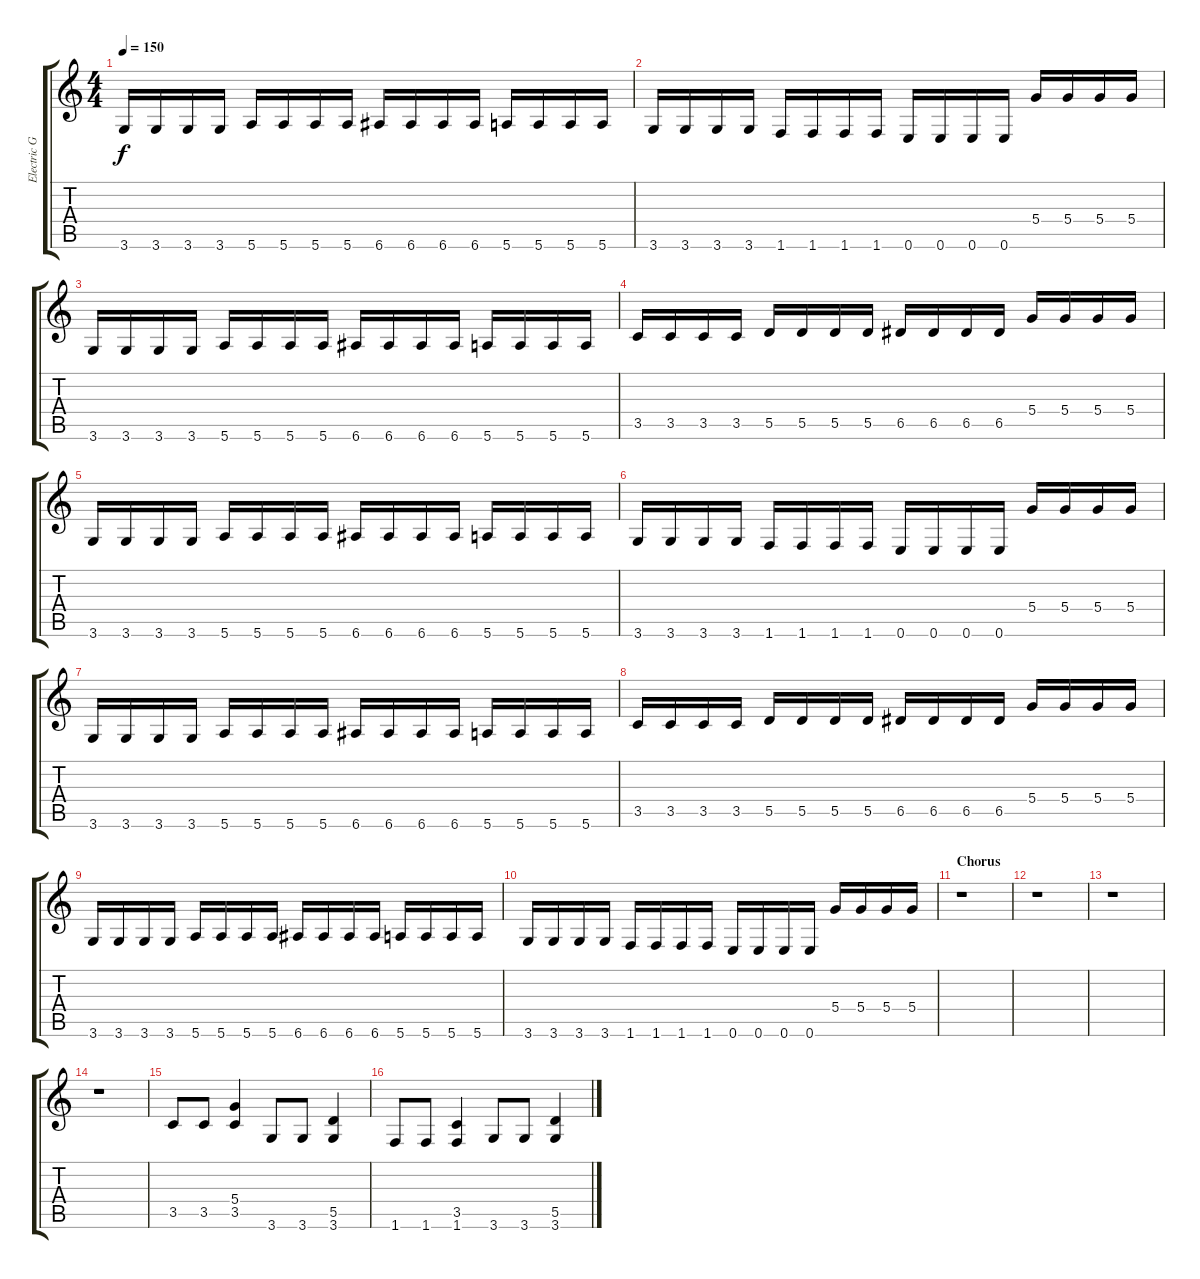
\track ("Electric Guitar" "Electric G") {instrument distortionguitar}
\staff {score tabs}
\tuning (E4 B3 G3 D3 A2 E2) {hide}
\ts (4 4)
\tempo 150
\clef g2
\ks c
3.6.16{dy f} 3.6.16 3.6.16 3.6.16 5.6.16 5.6.16 5.6.16 5.6.16 6.6.16 6.6.16 6.6.16 6.6.16 5.6.16 5.6.16 5.6.16 5.6.16 |
3.6.16 3.6.16 3.6.16 3.6.16 1.6.16 1.6.16 1.6.16 1.6.16 0.6.16 0.6.16 0.6.16 0.6.16 5.4.16 5.4.16 5.4.16 5.4.16 |
3.6.16 3.6.16 3.6.16 3.6.16 5.6.16 5.6.16 5.6.16 5.6.16 6.6.16 6.6.16 6.6.16 6.6.16 5.6.16 5.6.16 5.6.16 5.6.16 |
3.5.16 3.5.16 3.5.16 3.5.16 5.5.16 5.5.16 5.5.16 5.5.16 6.5.16 6.5.16 6.5.16 6.5.16 5.4.16 5.4.16 5.4.16 5.4.16 |
3.6.16 3.6.16 3.6.16 3.6.16 5.6.16 5.6.16 5.6.16 5.6.16 6.6.16 6.6.16 6.6.16 6.6.16 5.6.16 5.6.16 5.6.16 5.6.16 |
3.6.16 3.6.16 3.6.16 3.6.16 1.6.16 1.6.16 1.6.16 1.6.16 0.6.16 0.6.16 0.6.16 0.6.16 5.4.16 5.4.16 5.4.16 5.4.16 |
3.6.16 3.6.16 3.6.16 3.6.16 5.6.16 5.6.16 5.6.16 5.6.16 6.6.16 6.6.16 6.6.16 6.6.16 5.6.16 5.6.16 5.6.16 5.6.16 |
3.5.16 3.5.16 3.5.16 3.5.16 5.5.16 5.5.16 5.5.16 5.5.16 6.5.16 6.5.16 6.5.16 6.5.16 5.4.16 5.4.16 5.4.16 5.4.16 |
3.6.16 3.6.16 3.6.16 3.6.16 5.6.16 5.6.16 5.6.16 5.6.16 6.6.16 6.6.16 6.6.16 6.6.16 5.6.16 5.6.16 5.6.16 5.6.16 |
3.6.16 3.6.16 3.6.16 3.6.16 1.6.16 1.6.16 1.6.16 1.6.16 0.6.16 0.6.16 0.6.16 0.6.16 5.4.16 5.4.16 5.4.16 5.4.16 |
\section ("" "Chorus")
r.1 |
r.1 |
r.1 |
r.1 |
3.5.8 3.5.8 (5.4 3.5).4 3.6.8 3.6.8 (5.5 3.6).4 |
1.6.8 1.6.8 (3.5 1.6).4 3.6.8 3.6.8 (5.5 3.6).4
